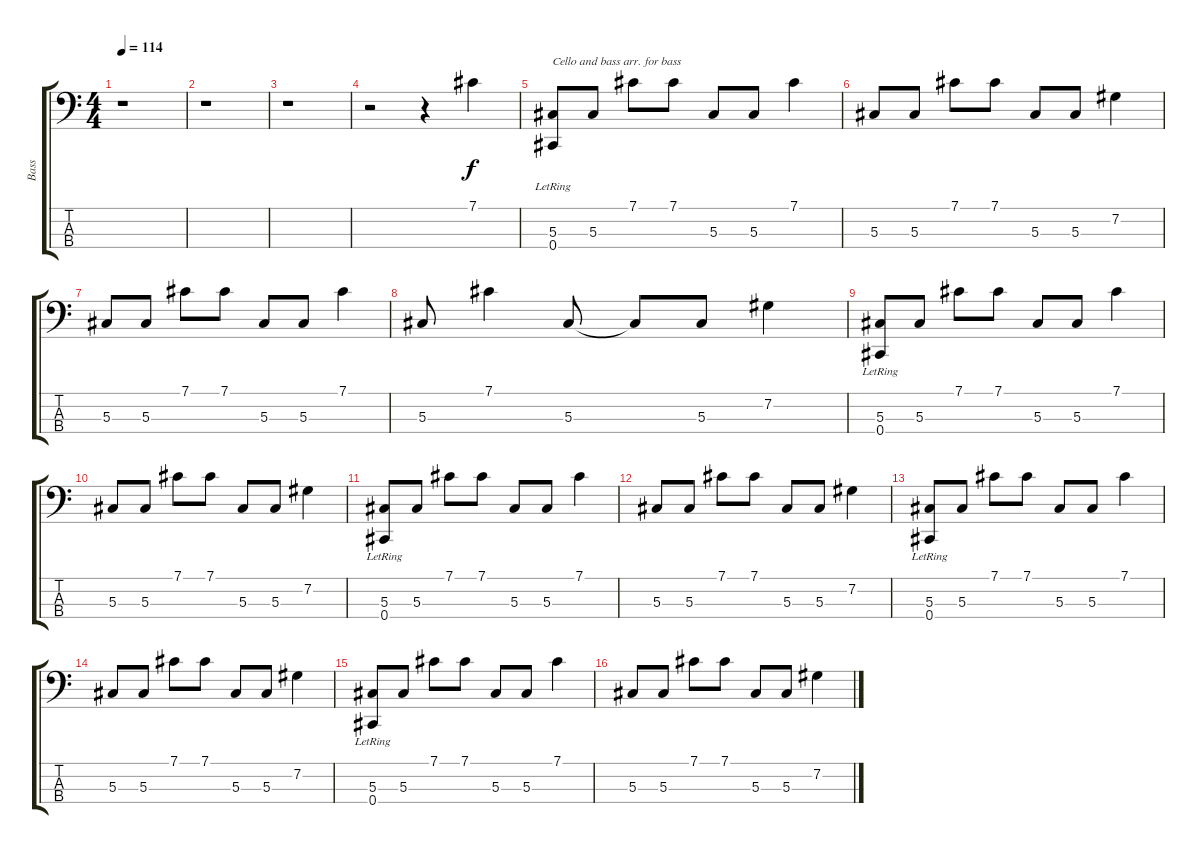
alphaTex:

\track ("Bass" "Bass") {instrument electricbasspick}
\staff {score tabs}
\tuning (Gb2 Db2 Ab1 Db1) {hide}
\ts (4 4)
\tempo 114
\clef f4
\ks c
r.1{dy f instrument electricbasspick} |
r.1 |
r.1 |
r.2 r.4 7.1.4 |
(5.3 0.4{lr}).8{txt "Cello and bass arr. for bass"} 5.3.8 7.1.8 7.1.8 5.3.8 5.3.8 7.1.4 |
5.3.8 5.3.8 7.1.8 7.1.8 5.3.8 5.3.8 7.2.4 |
5.3.8 5.3.8 7.1.8 7.1.8 5.3.8 5.3.8 7.1.4 |
5.3.8 7.1.4 5.3.8 5.3{t}.8 5.3.8 7.2.4 |
(5.3 0.4{lr}).8 5.3.8 7.1.8 7.1.8 5.3.8 5.3.8 7.1.4 |
5.3.8 5.3.8 7.1.8 7.1.8 5.3.8 5.3.8 7.2.4 |
(5.3 0.4{lr}).8 5.3.8 7.1.8 7.1.8 5.3.8 5.3.8 7.1.4 |
5.3.8 5.3.8 7.1.8 7.1.8 5.3.8 5.3.8 7.2.4 |
(5.3 0.4{lr}).8 5.3.8 7.1.8 7.1.8 5.3.8 5.3.8 7.1.4 |
5.3.8 5.3.8 7.1.8 7.1.8 5.3.8 5.3.8 7.2.4 |
(5.3 0.4{lr}).8 5.3.8 7.1.8 7.1.8 5.3.8 5.3.8 7.1.4 |
5.3.8 5.3.8 7.1.8 7.1.8 5.3.8 5.3.8 7.2.4
